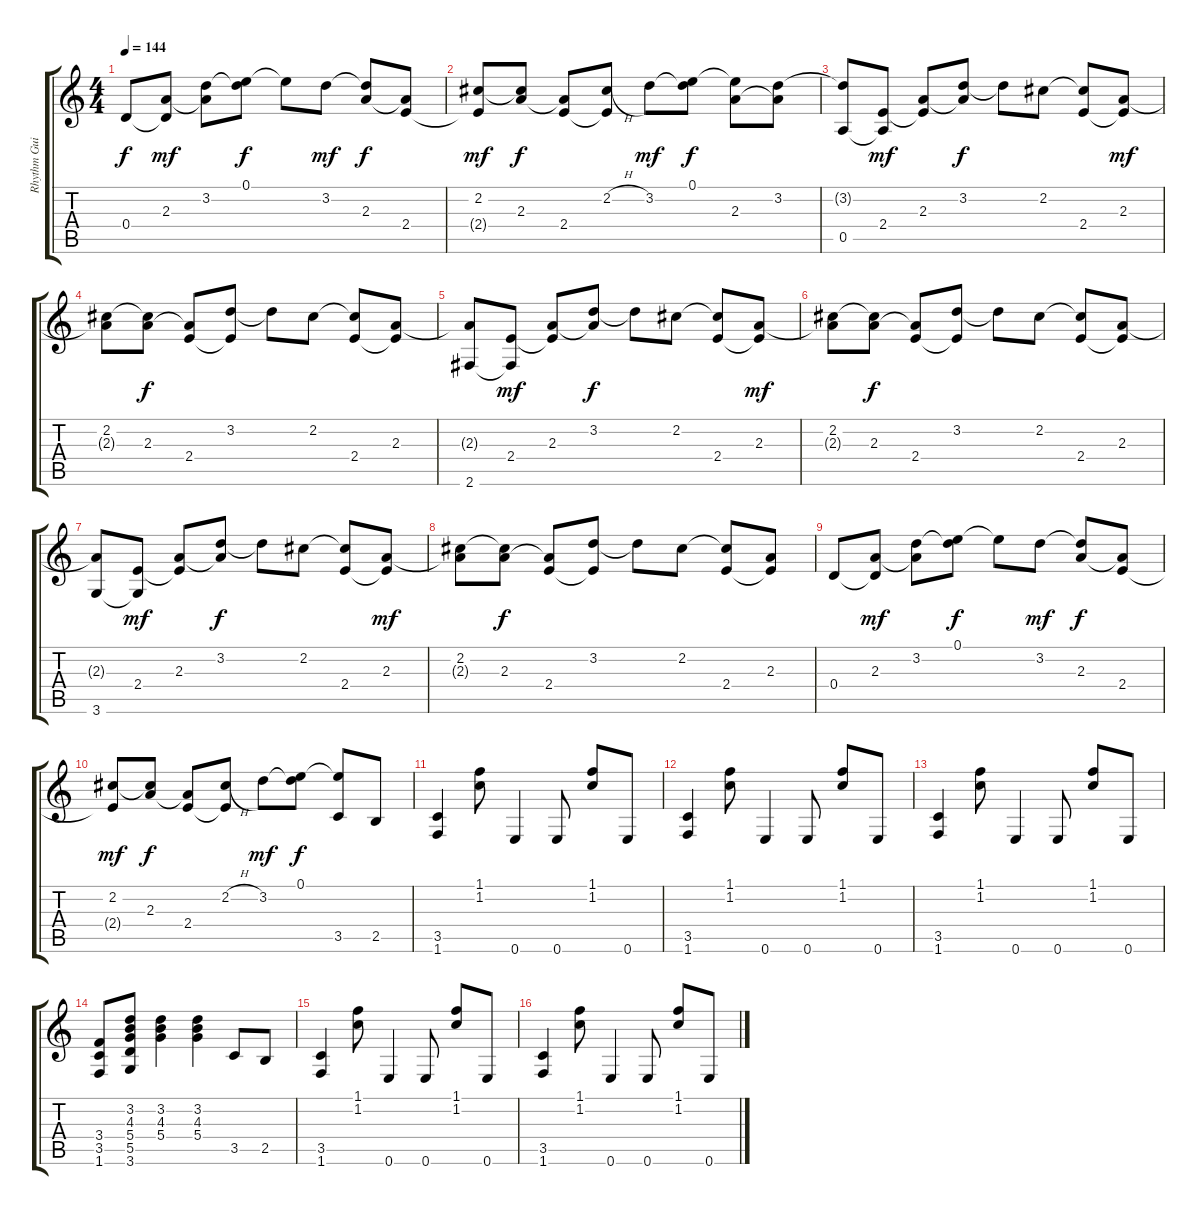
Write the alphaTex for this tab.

\track ("Rhythm Guitar 2" "Rhythm Gui") {instrument overdrivenguitar}
\staff {score tabs}
\tuning (E4 B3 G3 D3 A2 E2) {hide}
\ts (4 4)
\tempo 144
\clef g2
\ks c
0.4.8{dy f} (2.3 0.4{t}).8{dy mf} (3.2 2.3{t}).8 (0.1 3.2{t}).8{dy f} 0.1{t}.8 3.2.8{dy mf} (3.2{t} 2.3).8{dy f} (2.3{t} 2.4).8 |
(2.2 2.4{t}).8{dy mf} (2.2{t} 2.3).8{dy f} (2.3{t} 2.4).8 (2.2{h} 2.4{t}).8 3.2.8{dy mf} (0.1 3.2{t}).8{dy f} (0.1{t} 2.3).8 (3.2 2.3{t}).8 |
(3.2{t} 0.5).8 (2.4 0.5{t}).8{dy mf} (2.3 2.4{t}).8 (3.2 2.3{t}).8{dy f} 3.2{t}.8 2.2.8 (2.2{t} 2.4).8 (2.3 2.4{t}).8{dy mf} |
(2.2 2.3{t}).8 (2.2{t} 2.3).8{dy f} (2.3{t} 2.4).8 (3.2 2.4{t}).8 3.2{t}.8 2.2.8 (2.2{t} 2.4).8 (2.3 2.4{t}).8 |
(2.3{t} 2.6).8 (2.4 2.6{t}).8{dy mf} (2.3 2.4{t}).8 (3.2 2.3{t}).8{dy f} 3.2{t}.8 2.2.8 (2.2{t} 2.4).8 (2.3 2.4{t}).8{dy mf} |
(2.2 2.3{t}).8 (2.2{t} 2.3).8{dy f} (2.3{t} 2.4).8 (3.2 2.4{t}).8 3.2{t}.8 2.2.8 (2.2{t} 2.4).8 (2.3 2.4{t}).8 |
(2.3{t} 3.6).8 (2.4 3.6{t}).8{dy mf} (2.3 2.4{t}).8 (3.2 2.3{t}).8{dy f} 3.2{t}.8 2.2.8 (2.2{t} 2.4).8 (2.3 2.4{t}).8{dy mf} |
(2.2 2.3{t}).8 (2.2{t} 2.3).8{dy f} (2.3{t} 2.4).8 (3.2 2.4{t}).8 3.2{t}.8 2.2.8 (2.2{t} 2.4).8 (2.3 2.4{t}).8 |
0.4.8 (2.3 0.4{t}).8{dy mf} (3.2 2.3{t}).8 (0.1 3.2{t}).8{dy f} 0.1{t}.8 3.2.8{dy mf} (3.2{t} 2.3).8{dy f} (2.3{t} 2.4).8 |
(2.2 2.4{t}).8{dy mf} (2.2{t} 2.3).8{dy f} (2.3{t} 2.4).8 (2.2{h} 2.4{t}).8 3.2.8{dy mf} (0.1 3.2{t}).8{dy f} (0.1{t} 3.5).8 2.5.8 |
(3.5 1.6).4 (1.1 1.2).8 0.6.4 0.6.8 (1.1 1.2).8 0.6.8 |
(3.5 1.6).4 (1.1 1.2).8 0.6.4 0.6.8 (1.1 1.2).8 0.6.8 |
(3.5 1.6).4 (1.1 1.2).8 0.6.4 0.6.8 (1.1 1.2).8 0.6.8 |
(3.4 3.5 1.6).8 (3.2 4.3 5.4 5.5 3.6).8 (3.2 4.3 5.4).4 (3.2 4.3 5.4).4 3.5.8 2.5.8 |
(3.5 1.6).4 (1.1 1.2).8 0.6.4 0.6.8 (1.1 1.2).8 0.6.8 |
(3.5 1.6).4 (1.1 1.2).8 0.6.4 0.6.8 (1.1 1.2).8 0.6.8
